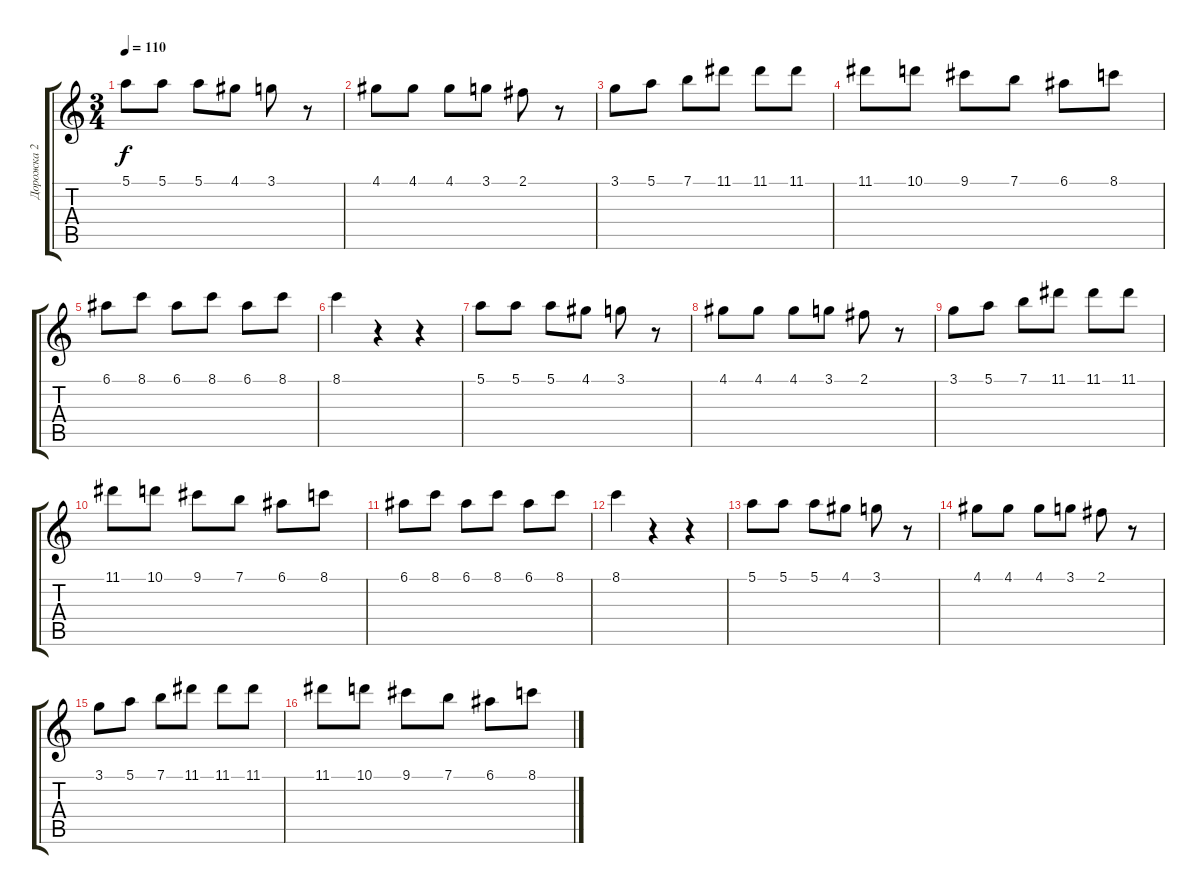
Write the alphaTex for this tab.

\track ("Дорожка 2" "Дорожка 2") {instrument overdrivenguitar}
\staff {score tabs}
\tuning (E4 B3 G3 D3 A2 E2) {hide}
\ts (3 4)
\tempo 110
\clef g2
\ks c
5.1.8{dy f instrument overdrivenguitar} 5.1.8 5.1.8 4.1.8 3.1.8 r.8 |
4.1.8 4.1.8 4.1.8 3.1.8 2.1.8 r.8 |
3.1.8 5.1.8 7.1.8 11.1.8 11.1.8 11.1.8 |
11.1.8 10.1.8 9.1.8 7.1.8 6.1.8 8.1.8 |
6.1.8 8.1.8 6.1.8 8.1.8 6.1.8 8.1.8 |
8.1.4 r.4 r.4 |
5.1.8 5.1.8 5.1.8 4.1.8 3.1.8 r.8 |
4.1.8 4.1.8 4.1.8 3.1.8 2.1.8 r.8 |
3.1.8 5.1.8 7.1.8 11.1.8 11.1.8 11.1.8 |
11.1.8 10.1.8 9.1.8 7.1.8 6.1.8 8.1.8 |
6.1.8 8.1.8 6.1.8 8.1.8 6.1.8 8.1.8 |
8.1.4 r.4 r.4 |
5.1.8 5.1.8 5.1.8 4.1.8 3.1.8 r.8 |
4.1.8 4.1.8 4.1.8 3.1.8 2.1.8 r.8 |
3.1.8 5.1.8 7.1.8 11.1.8 11.1.8 11.1.8 |
11.1.8 10.1.8 9.1.8 7.1.8 6.1.8 8.1.8
